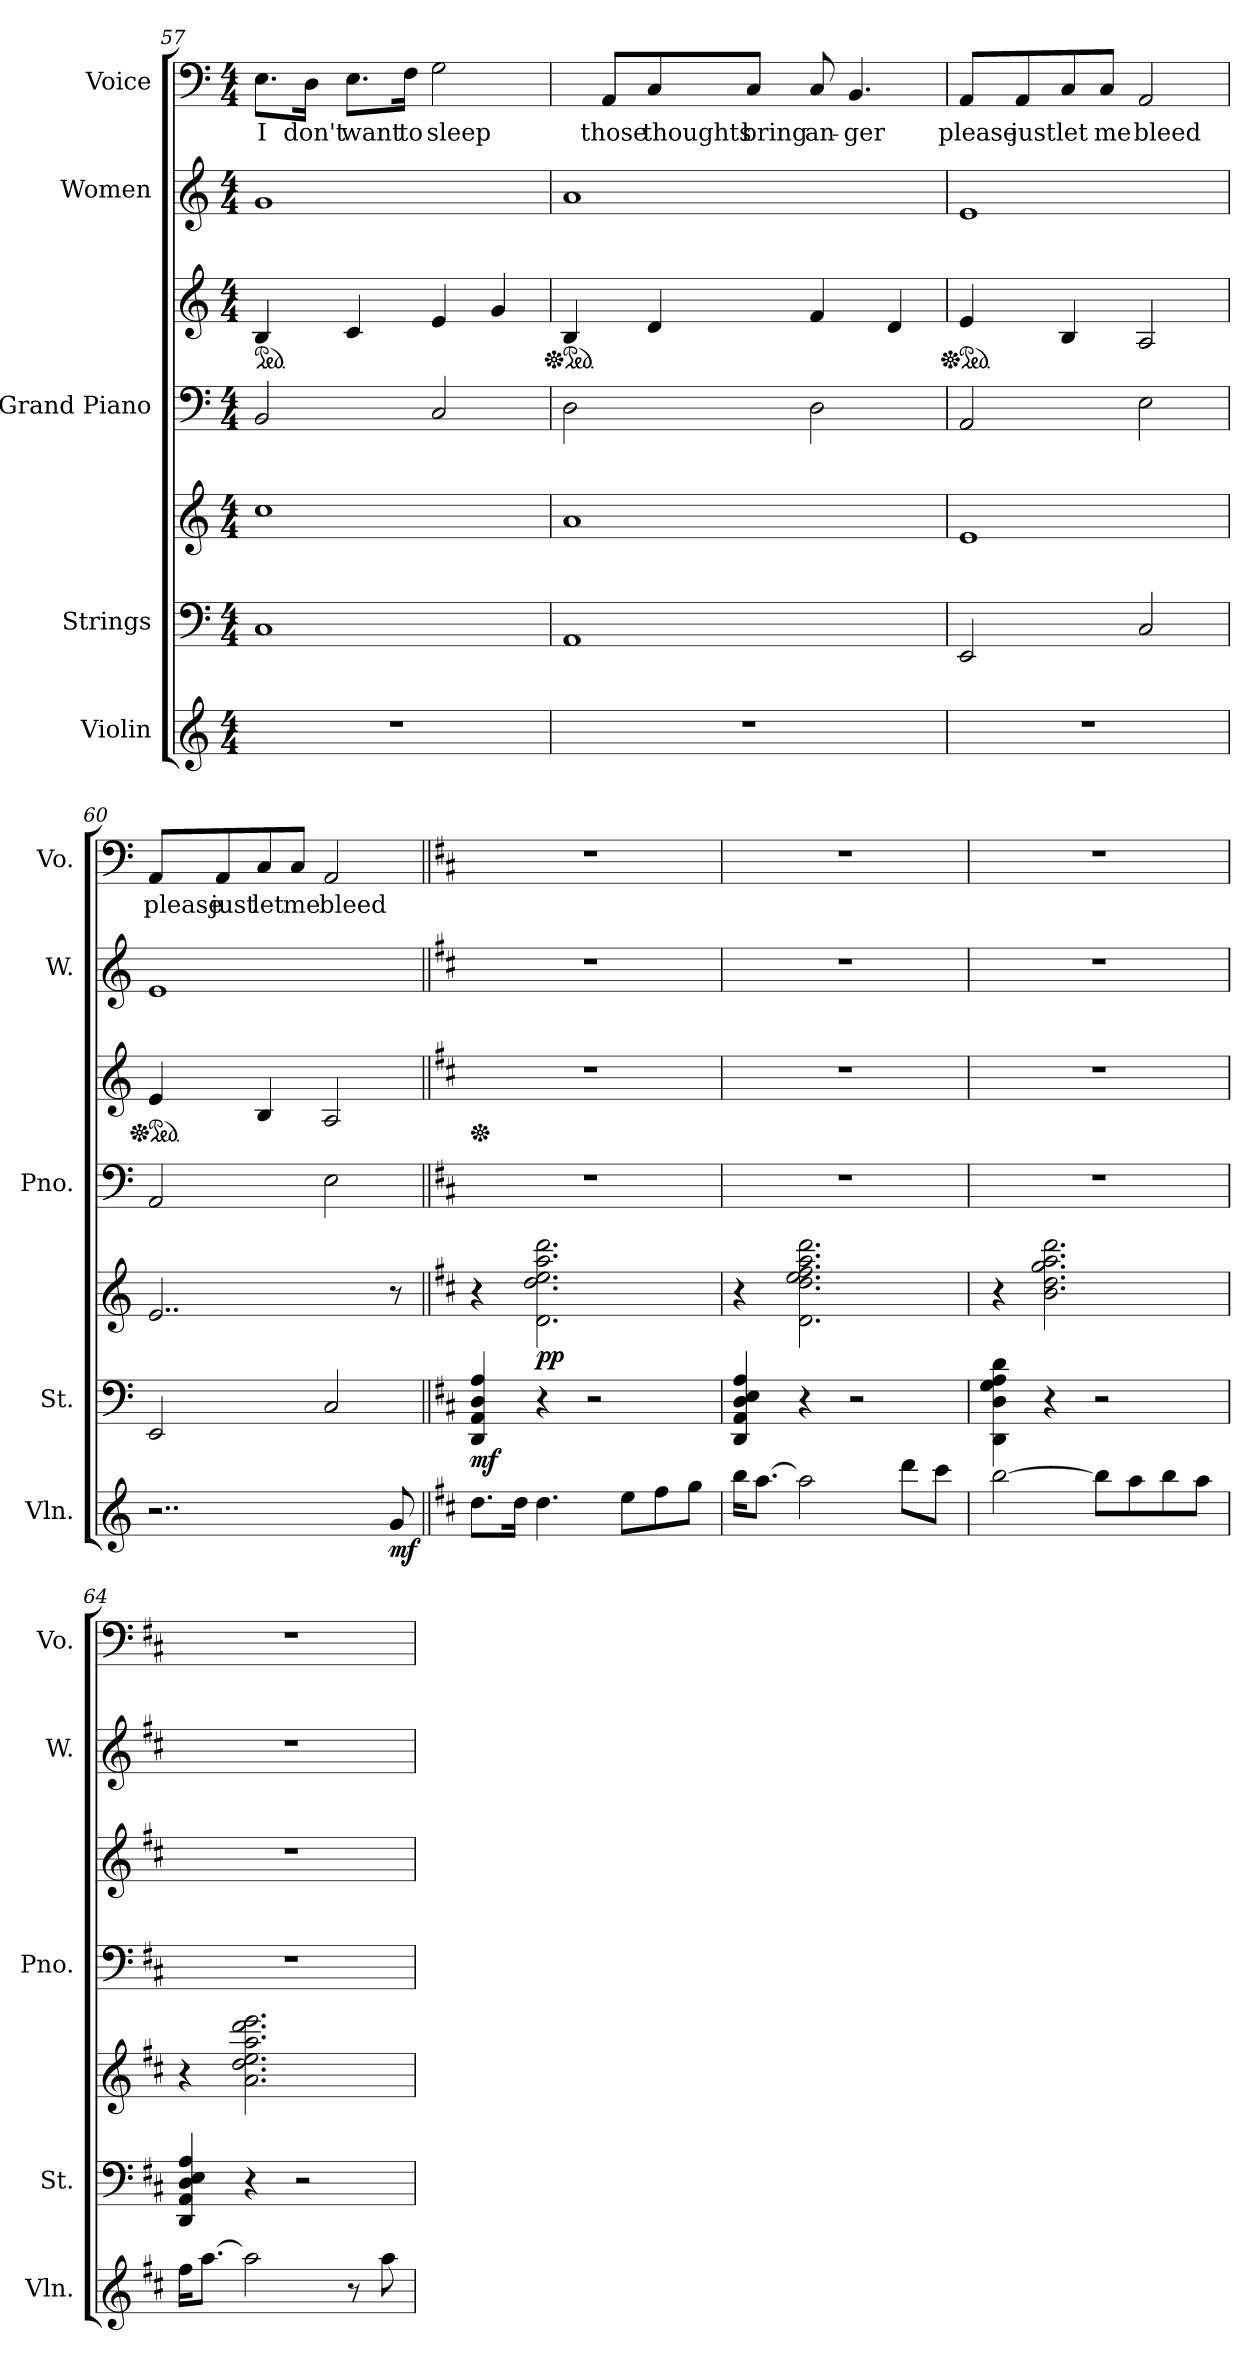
**kern	**dynam	**kern	**kern	**dynam	**kern	**kern	**kern	**kern	**text
*part5	*part5	*part4	*part4	*part4	*part3	*part3	*part2	*part1	*part1
*staff7	*staff7	*staff6	*staff5	*staff5/6	*staff4	*staff3	*staff2	*staff1	*staff1
*I"Violin	*	*I"Strings	*	*	*I"Grand Piano	*	*I"Women	*I"Voice	*
*I'Vln.	*	*I'St.	*	*	*I'Pno.	*	*I'W.	*I'Vo.	*
*clefG2	*	*clefF4	*clefG2	*	*clefF4	*clefG2	*clefG2	*clefF4	*
*k[]	*	*k[]	*k[]	*	*k[]	*k[]	*k[]	*k[]	*
*M4/4	*	*M4/4	*M4/4	*	*M4/4	*M4/4	*M4/4	*M4/4	*
*	*	*	*	*	*	*ped	*	*	*
=57	=57	=57	=57	=57	=57	=57	=57	=57	=57
!	!	!	!	!	!	!	!	!	!LO:LY:b
1r	.	1C	1cc	.	2BB/	4B/	1g	8.E\L	I
!	!	!	!	!	!	!	!	!	!LO:LY:b
.	.	.	.	.	.	.	.	16D\Jk	don't
!	!	!	!	!	!	!	!	!	!LO:LY:b
.	.	.	.	.	.	4c/	.	8.E\L	want
!	!	!	!	!	!	!	!	!	!LO:LY:b
.	.	.	.	.	.	.	.	16F\Jk	to
!	!	!	!	!	!	!	!	!	!LO:LY:b
.	.	.	.	.	2C/	4e/	.	2G\	sleep
.	.	.	.	.	.	4g/	.	.	.
!!LO:PB:g=z
=58	=58	=58	=58	=58	=58	=58	=58	=58	=58
*	*	*	*	*	*	*Xped	*	*	*
*	*	*	*	*	*	*ped	*	*	*
1r	.	1AA	1a	.	2D\	4B/	1a	8ryy	.
!	!	!	!	!	!	!	!	!	!LO:LY:b
.	.	.	.	.	.	.	.	8AA/L	those
!	!	!	!	!	!	!	!	!	!LO:LY:b
.	.	.	.	.	.	4d/	.	8C/	thoughts
!	!	!	!	!	!	!	!	!	!LO:LY:b
.	.	.	.	.	.	.	.	8C/J	bring
!	!	!	!	!	!	!	!	!	!LO:LY:b
.	.	.	.	.	2D\	4f/	.	8C/	an-
!	!	!	!	!	!	!	!	!	!LO:LY:b
.	.	.	.	.	.	.	.	4.BB/	-ger
.	.	.	.	.	.	4d/	.	.	.
=59	=59	=59	=59	=59	=59	=59	=59	=59	=59
*	*	*	*	*	*	*Xped	*	*	*
*	*	*	*	*	*	*ped	*	*	*
!	!	!	!	!	!	!	!	!	!LO:LY:b
1r	.	2EE/	1e	.	2AA/	4e/	1e	8AA/L	please
!	!	!	!	!	!	!	!	!	!LO:LY:b
.	.	.	.	.	.	.	.	8AA/	just
!	!	!	!	!	!	!	!	!	!LO:LY:b
.	.	.	.	.	.	4B/	.	8C/	let
!	!	!	!	!	!	!	!	!	!LO:LY:b
.	.	.	.	.	.	.	.	8C/J	me
!	!	!	!	!	!	!	!	!	!LO:LY:b
.	.	2C/	.	.	2E\	2A/	.	2AA/	bleed
=60	=60	=60	=60	=60	=60	=60	=60	=60	=60
*	*	*	*	*	*	*Xped	*	*	*
*	*	*	*	*	*	*ped	*	*	*
!	!	!	!	!	!	!	!	!	!LO:LY:b
2..r	.	2EE/	2..e/	.	2AA/	4e/	1e	8AA/L	please
!	!	!	!	!	!	!	!	!	!LO:LY:b
.	.	.	.	.	.	.	.	8AA/	just
!	!	!	!	!	!	!	!	!	!LO:LY:b
.	.	.	.	.	.	4B/	.	8C/	let
!	!	!	!	!	!	!	!	!	!LO:LY:b
.	.	.	.	.	.	.	.	8C/J	me
!	!	!	!	!	!	!	!	!	!LO:LY:b
.	.	2C/	.	.	2E\	2A/	.	2AA/	bleed
!	!LO:DY:b	!	!	!	!	!	!	!	!
8g/	mf	.	8r	.	.	.	.	.	.
!!LO:PB:g=z
=61||	=61||	=61||	=61||	=61||	=61||	=61||	=61||	=61||	=61||
*k[f#c#]	*	*k[f#c#]	*k[f#c#]	*	*k[f#c#]	*k[f#c#]	*k[f#c#]	*k[f#c#]	*
*	*	*	*	*	*	*Xped	*	*	*
*	*	*	*	*	*	*	*	*MM70	*
!	!	!	!	!LO:DY:b=2	!	!	!	!	!
8.dd\L	.	4DD/ 4AA/ 4D/ 4A/	4r	mf	1r	1r	1r	1r	.
16dd\Jk	.	.	.	.	.	.	.	.	.
!	!	!	!	!LO:DY:b	!	!	!	!	!
4.dd\	.	4r	2.d\ 2.dd\ 2.ee\ 2.aa\ 2.ddd\	pp	.	.	.	.	.
.	.	2r	.	.	.	.	.	.	.
8ee\L	.	.	.	.	.	.	.	.	.
8ff#\	.	.	.	.	.	.	.	.	.
8gg\J	.	.	.	.	.	.	.	.	.
=62	=62	=62	=62	=62	=62	=62	=62	=62	=62
*	*	*	*	*	*	*	*	*MM68	*
16bb\KL	.	4DD/ 4AA/ 4D/ 4E/ 4A/	4r	.	1r	1r	1r	1r	.
[8.aa\J	.	.	.	.	.	.	.	.	.
2aa\]	.	4r	2.d\ 2.dd\ 2.ee\ 2.ff#\ 2.aa\ 2.ddd\	.	.	.	.	.	.
.	.	2r	.	.	.	.	.	.	.
8ddd\L	.	.	.	.	.	.	.	.	.
8ccc#\J	.	.	.	.	.	.	.	.	.
=63	=63	=63	=63	=63	=63	=63	=63	=63	=63
*	*	*	*	*	*	*	*	*MM66	*
[2bb\	.	4DD\ 4D\ 4G\ 4A\ 4d\	4r	.	1r	1r	1r	1r	.
.	.	4r	2.b\ 2.dd\ 2.gg\ 2.aa\ 2.ddd\	.	.	.	.	.	.
8bb\L]	.	2r	.	.	.	.	.	.	.
8aa\	.	.	.	.	.	.	.	.	.
8bb\	.	.	.	.	.	.	.	.	.
8aa\J	.	.	.	.	.	.	.	.	.
=64	=64	=64	=64	=64	=64	=64	=64	=64	=64
*	*	*	*	*	*	*	*	*MM64	*
16ff#\KL	.	4DD/ 4AA/ 4D/ 4E/ 4A/	4r	.	1r	1r	1r	1r	.
[8.aa\J	.	.	.	.	.	.	.	.	.
2aa\]	.	4r	2.a\ 2.dd\ 2.ee\ 2.aa\ 2.ddd\ 2.eee\	.	.	.	.	.	.
.	.	2r	.	.	.	.	.	.	.
8r	.	.	.	.	.	.	.	.	.
8aa\	.	.	.	.	.	.	.	.	.
=	=	=	=	=	=	=	=	=	=
*-	*-	*-	*-	*-	*-	*-	*-	*-	*-
